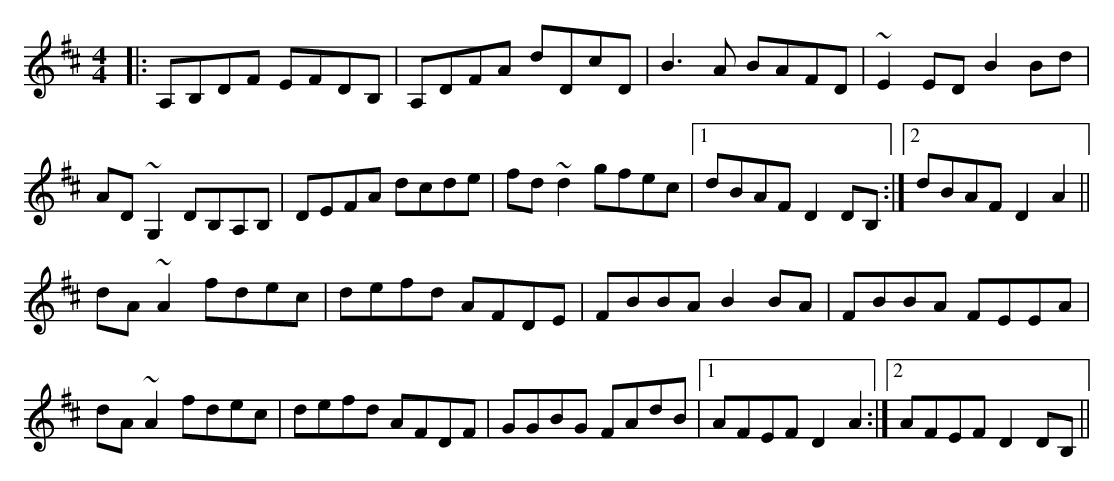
X:1
M:4/4
K:D
|:A,B,DF EFDB,|A,DFA dDcD|B3A BAFD|~E2ED B2Bd|
AD ~G,2 DB,A,B,|DEFA dcde|fd ~d2 gfec|1 dBAF D2 DB,:|2 dBAF D2 A2||
dA ~A2 fdec|defd AFDE|FBBA B2BA|FBBA FEEA|
dA ~A2 fdec|defd AFDF|GGBG FAdB|1 AFEF D2 A2:|2 AFEF D2 DB,||
